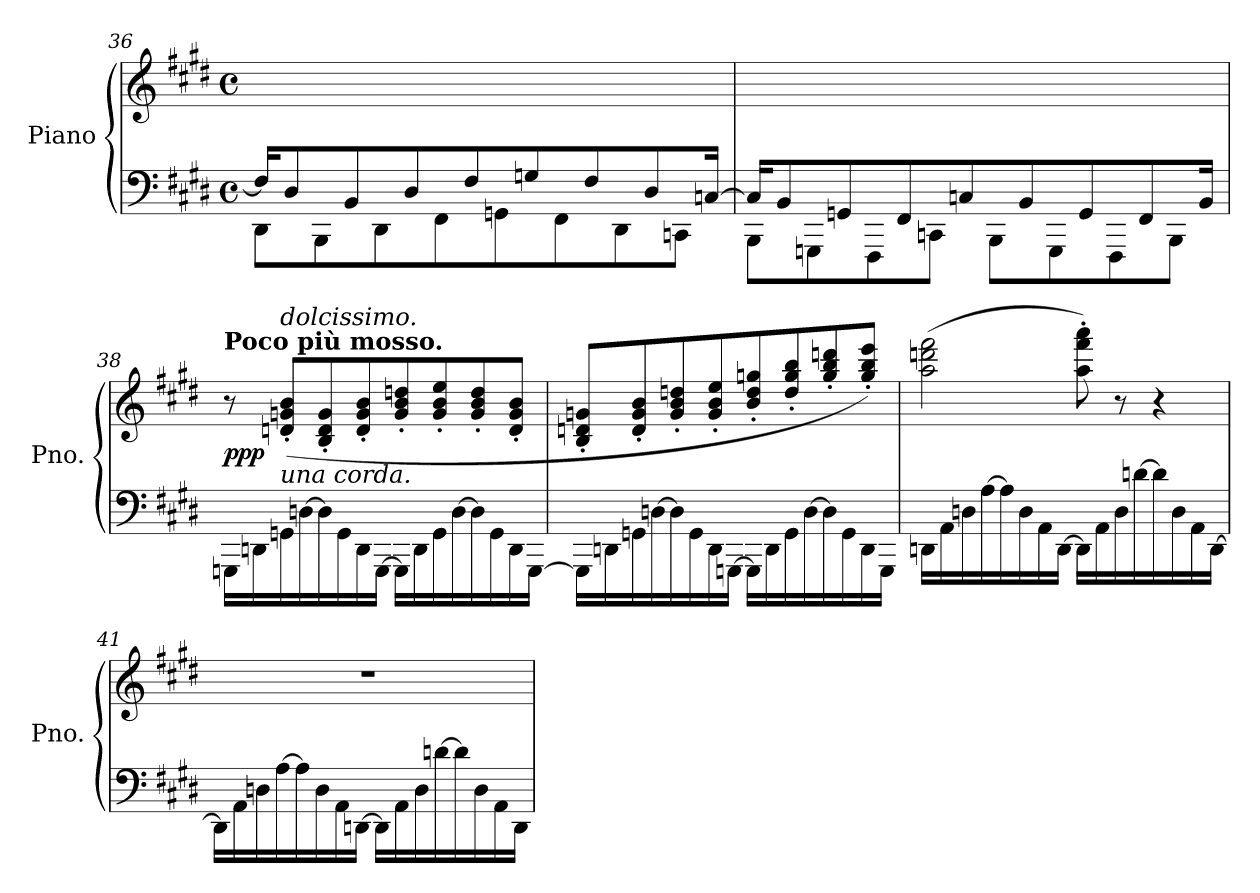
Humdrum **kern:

**kern	**kern	**dynam
*part1	*part1	*part1
*staff2	*staff1	*staff1/2
*I"Piano	*	*
*I'Pno.	*	*
*clefF4	*clefG2	*
*k[f#c#g#d#]	*k[f#c#g#d#]	*
*M4/4	*M4/4	*
*met(c)	*met(c)	*
=36	=36	=36
*^	*	*
16F#/KL]	8DD#\L	1ryy	.
8D#/	.	.	.
.	8BBB\	.	.
8BB/	.	.	.
.	8DD#\	.	.
8D#/	.	.	.
.	8FF#\	.	.
8F#/	.	.	.
.	8GGn\	.	.
8Gn/	.	.	.
.	8FF#\	.	.
8F#/	.	.	.
.	8DD#\	.	.
8D#/	.	.	.
.	8CCn\J	.	.
[16Cn/Jk	.	.	.
!!LO:LB:g=z
=37	=37	=37	=37
16C/KL]	8BBB\L	1ryy	.
8BB/	.	.	.
.	8GGGn\	.	.
8GGn/	.	.	.
.	8FFF#\	.	.
8FF#/	.	.	.
.	8CCn\J	.	.
8Cn/	.	.	.
.	8BBB\L	.	.
8BB/	.	.	.
.	8GGG\	.	.
8GG/	.	.	.
.	8FFF#\	.	.
8FF#/	.	.	.
.	8BBB\J	.	.
16BB/Jk	.	.	.
*v	*v	*	*
!!LO:LB:g=z
=38	=38	=38
!	!LO:TX:a:B:t=Poco più mosso.	!
!	!	!LO:DY:b
16GGGn\LL	8r	ppp
16DDn\	.	.
!	!LO:TX:a:i:t=dolcissimo.	!
!	!LO:TX:b:i:t=una corda.	!
16GGn\	(>8dn/' 8gn/' 8b/'L	.
[16Dn\	.	.
16D\]	8B/' 8d/' 8g/'	.
16GG\	.	.
16DD\	8d/' 8g/' 8b/'	.
[16GGG\JJ	.	.
16GGG\LL]	8g/' 8b/' 8ddn/'	.
16DD\	.	.
16GG\	8g/' 8b/' 8ee/'	.
[16D\	.	.
16D\]	8g/' 8b/' 8dd/'	.
16GG\	.	.
16DD\	8d/' 8g/' 8b/'J	.
[16GGG\JJ	.	.
=39	=39	=39
16GGG\LL]	8B/' 8dn/' 8gn/'L	.
16DDn\	.	.
16GGn\	8d/' 8g/' 8b/'	.
[16Dn\	.	.
16D\]	8g/' 8b/' 8ddn/'	.
16GG\	.	.
16DD\	8g/' 8b/' 8ee/'	.
[16GGGn\JJ	.	.
16GGG\LL]	8b/' 8dd/' 8ggn/'	.
16DD\	.	.
16GG\	8dd/' 8gg/' 8bb/'	.
[16D\	.	.
16D\]	8gg/' 8bb/' 8ddd/'	.
16GG\	.	.
16DD\	8gg/' 8bb/' 8eee/'J)	.
16GGG\JJ	.	.
!!LO:PB:g=z
=40	=40	=40
16DDn\LL	(>2aa\ 2dddn\ 2fff#\	.
16AA\	.	.
16Dn\	.	.
[16A\	.	.
16A\]	.	.
16D\	.	.
16AA\	.	.
[16DD\JJ	.	.
16DD\LL]	8aa\' 8fff#\' 8aaa\')	.
16AA\	.	.
16D\	8r	.
[16dn\	.	.
16d\]	4r	.
16D\	.	.
16AA\	.	.
[16DD\JJ	.	.
=41	=41	=41
16DD\LL]	1r	.
16AA\	.	.
16Dn\	.	.
[16A\	.	.
16A\]	.	.
16D\	.	.
16AA\	.	.
[16DDn\JJ	.	.
16DD\LL]	.	.
16AA\	.	.
16D\	.	.
[16dn\	.	.
16d\]	.	.
16D\	.	.
16AA\	.	.
16DD\JJ	.	.
=	=	=
*-	*-	*-
